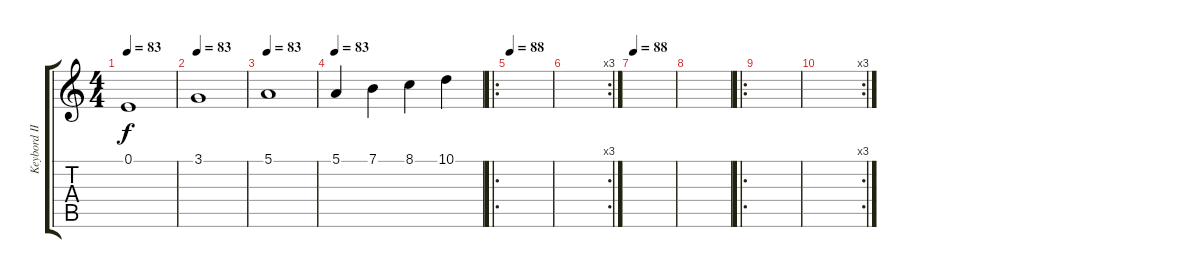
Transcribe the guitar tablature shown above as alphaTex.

\track ("Keybord II" "Keybord II") {instrument stringensemble1}
\staff {score tabs}
\tuning (E4 B3 G3 D3 A2 E2) {hide}
\ts (4 4)
\tempo 83
\clef g2
\ks c
0.1.1{dy f} |
\tempo 83
3.1.1 |
\tempo 83
5.1.1 |
\tempo 83
5.1.4 7.1.4 8.1.4 10.1.4 |
\ro
\tempo 88
|
\rc 3
|
\tempo 88
|
|
\ro
|
\rc 3
